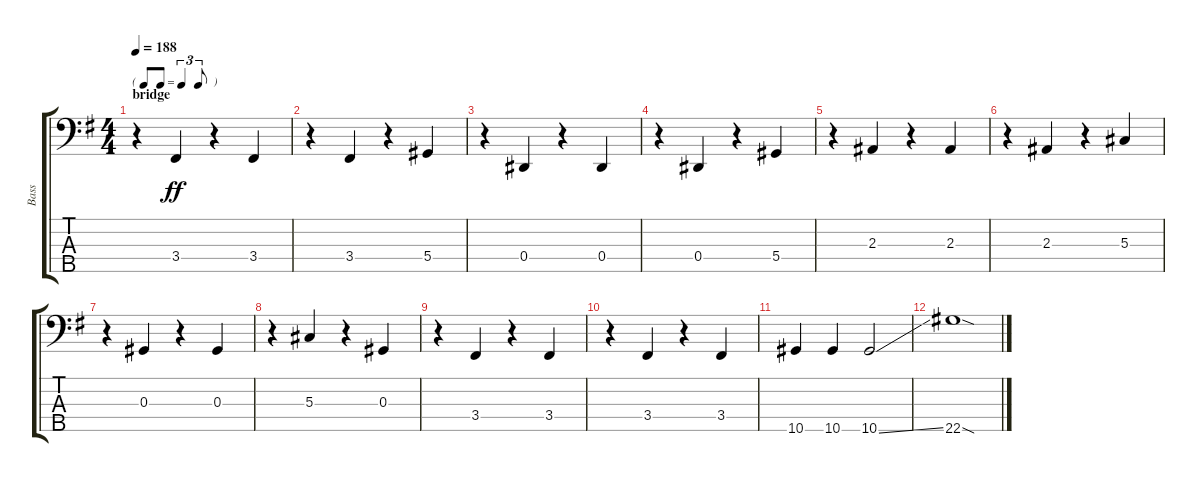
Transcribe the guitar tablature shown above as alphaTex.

\track ("Bass" "Bass") {instrument electricbassfinger}
\staff {score tabs}
\tuning (Gb2 Db2 Ab1 Eb1 Bb0) {hide}
\ts (4 4)
\tf triplet8th
\section ("" "bridge")
\tempo 188
\clef f4
\ks g
r.4{dy ff} 3.4.4 r.4 3.4.4 |
r.4 3.4.4 r.4 5.4.4 |
r.4 0.4.4 r.4 0.4.4 |
r.4 0.4.4 r.4 5.4.4 |
r.4 2.3.4 r.4 2.3.4 |
r.4 2.3.4 r.4 5.3.4 |
r.4 0.3.4 r.4 0.3.4 |
r.4 5.3.4 r.4 0.3.4 |
r.4 3.4.4 r.4 3.4.4 |
r.4 3.4.4 r.4 3.4.4 |
10.5.4 10.5.4 10.5{ss}.2 |
22.5{sod}.1
